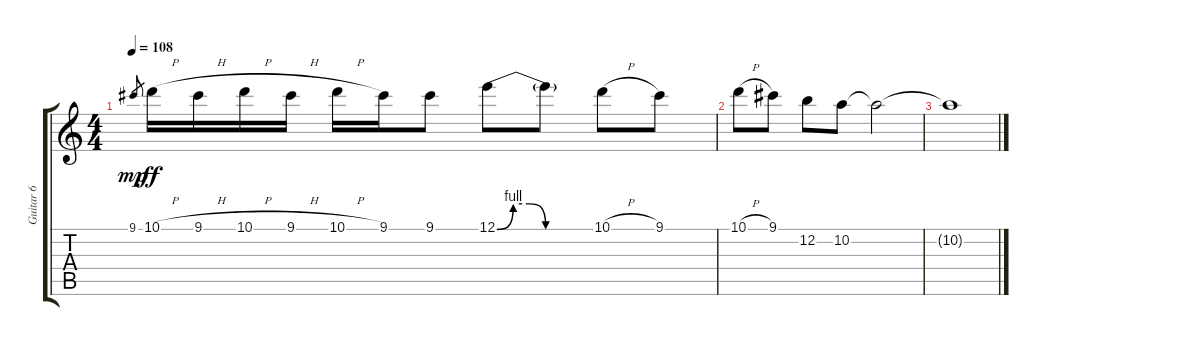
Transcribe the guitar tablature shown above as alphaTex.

\track ("Guitar 6" "Guitar 6") {instrument distortionguitar}
\staff {score tabs}
\tuning (E4 B3 G3 D3 A2 E2) {hide}
\ts (4 4)
\tempo 108
\clef g2
\ks c
9.1.8{gr dy mp} 10.1{h}.16{dy ff} 9.1{h}.16 10.1{h}.16 9.1{h}.16 10.1{h}.16 9.1.16 9.1.8 12.1{be (custom 0 0 10 4 20 4 30 0 60 0)}.8 12.1{t}.8 10.1{h}.8 9.1.8 |
10.1{h}.8 9.1.8 12.2.8 10.2.8 10.2{t}.2 |
10.2{t}.1
